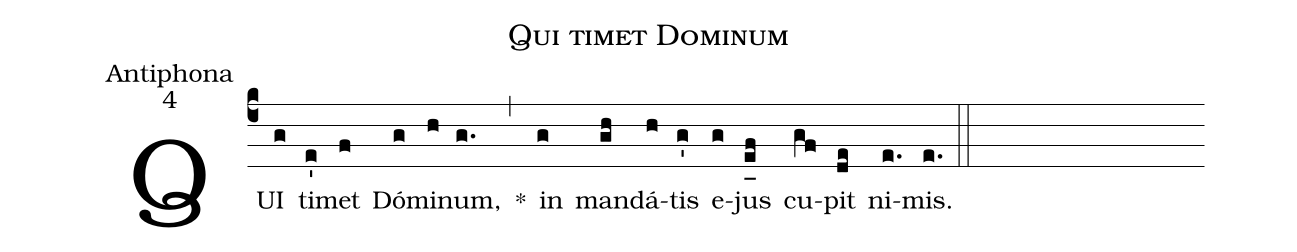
name:Qui timet Dominum;
office-part:Antiphona;
mode:4;
%%
(c4) QUI(g) ti(e')met(f) Dó(g)mi(h)num,(g.) *(,) in(g) man(gh)dá(h)tis(g') e(g)jus(e_[uh:l]f) cu(gf)pit(de) ni(e.)mis.(e.) (::)

%%<eu>E(h) u(h) o(h) u(h) a(h) e.</eu>(g.) (::)
